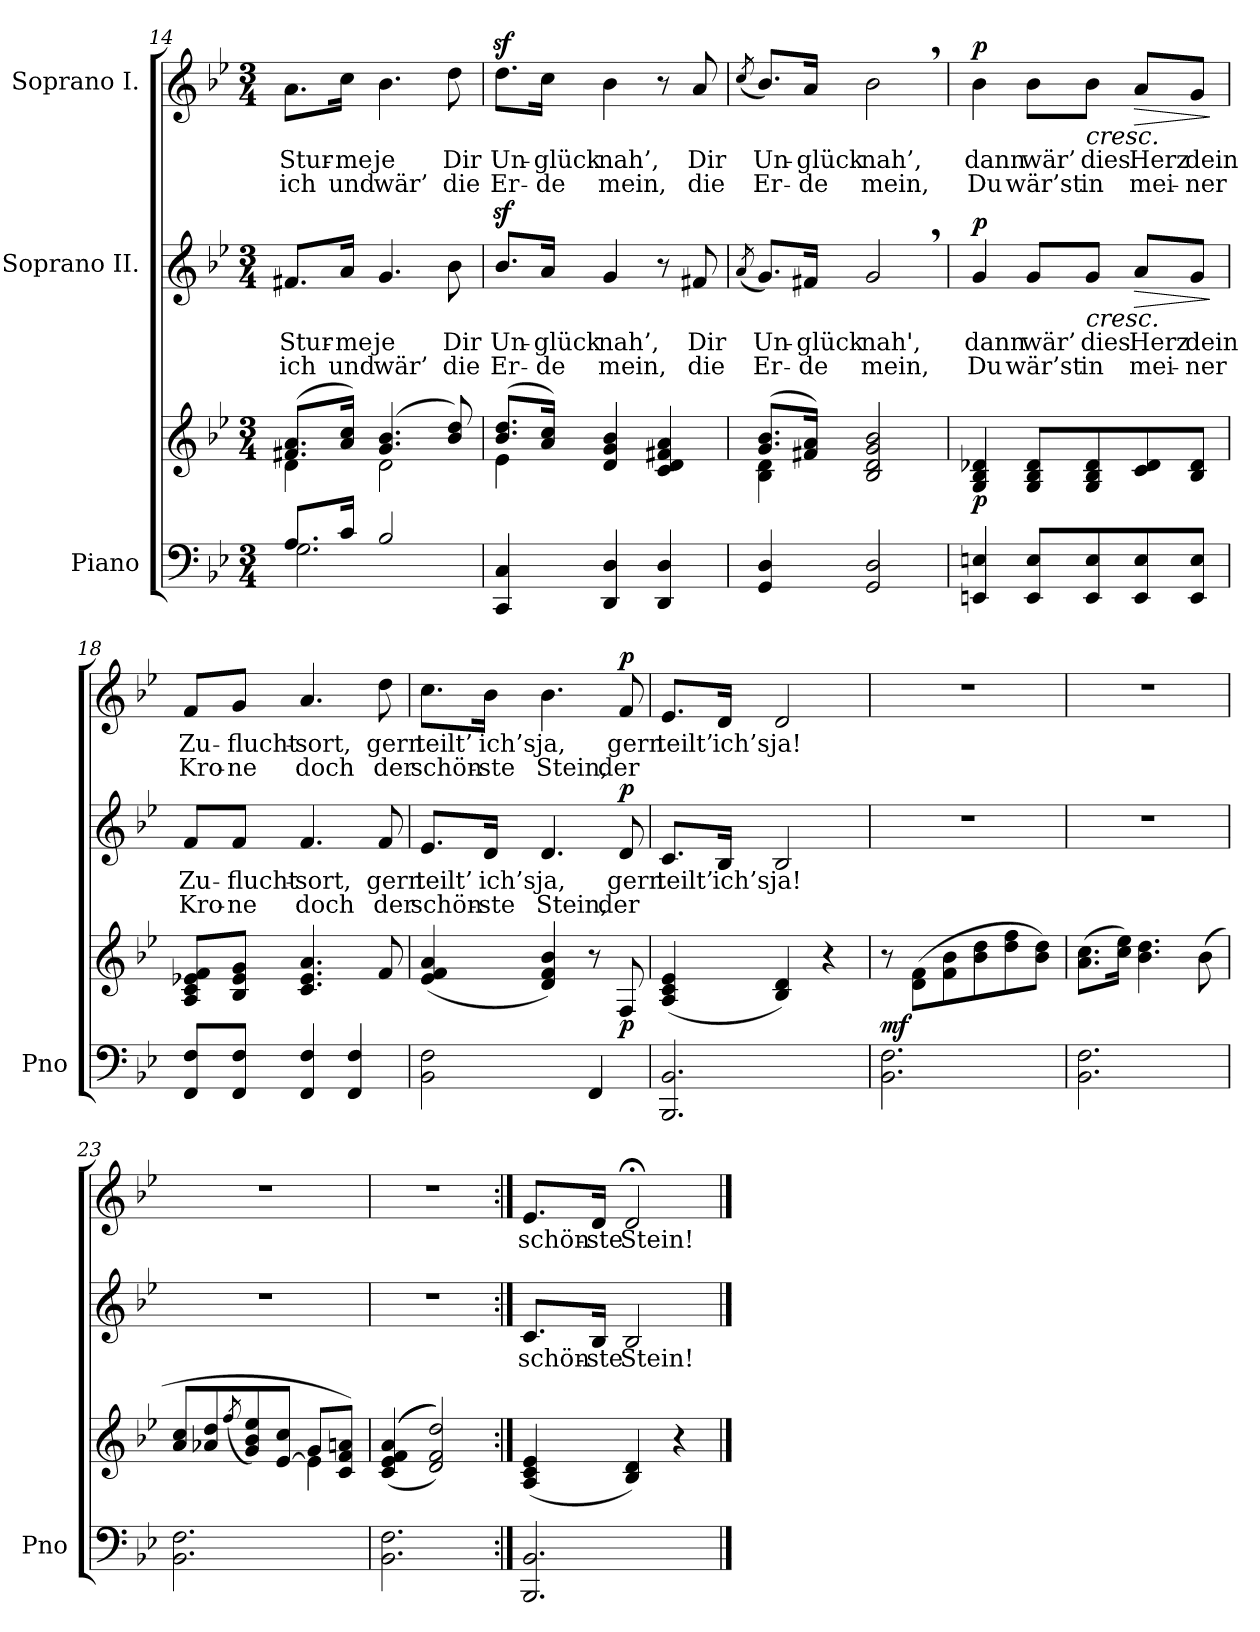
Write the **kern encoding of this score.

**kern	**kern	**dynam	**kern	**text	**text	**dynam	**kern	**text	**text	**dynam
*part3	*part3	*part3	*part2	*part2	*part2	*part2	*part1	*part1	*part1	*part1
*staff4	*staff3	*staff3/4	*staff2	*staff2	*staff2	*staff2	*staff1	*staff1	*staff1	*staff1
*I"Piano	*	*	*I"Soprano II.	*	*	*	*I"Soprano I.	*	*	*
*I'Pno	*	*	*	*	*	*	*	*	*	*
*clefF4	*clefG2	*	*clefG2	*	*	*	*clefG2	*	*	*
*k[b-e-]	*k[b-e-]	*	*k[b-e-]	*	*	*	*k[b-e-]	*	*	*
*M3/4	*M3/4	*	*M3/4	*	*	*	*M3/4	*	*	*
=14	=14	=14	=14	=14	=14	=14	=14	=14	=14	=14
*^	*^	*	*	*	*	*	*	*	*	*
!	!	!	!	!	!	!LO:LY:b	!LO:LY:b	!	!	!LO:LY:b	!LO:LY:b	!
8.A/L	2.G\	(8.f#X/ 8.a/L	4d\	.	8.f#X/L	Stur-	ich	.	8.a\L	Stur-	ich	.
!	!	!	!	!	!	!LO:LY:b	!LO:LY:b	!	!	!LO:LY:b	!LO:LY:b	!
16c/Jk	.	16a/ 16cc/Jk)	.	.	16a/Jk	-me	und	.	16cc\Jk	-me	und	.
!	!	!	!	!	!	!LO:LY:b	!LO:LY:b	!	!	!LO:LY:b	!LO:LY:b	!
2B-/	.	(4.g/ 4.b-/	2d\	.	4.g/	je	wär’	.	4.b-\	je	wär’	.
!	!	!	!	!	!	!LO:LY:b	!LO:LY:b	!	!	!LO:LY:b	!LO:LY:b	!
.	.	8b-/ 8dd/)	.	.	8b-\	Dir	die	.	8dd\	Dir	die	.
*v	*v	*	*	*	*	*	*	*	*	*	*	*
=15	=15	=15	=15	=15	=15	=15	=15	=15	=15	=15	=15
!	!	!	!	!	!LO:LY:b	!LO:LY:b	!	!	!LO:LY:b	!LO:LY:b	!
4CC/ 4C/	(8.b-/ 8.dd/L	4e-\	.	8.b-z>/L	Un-	Er-	.	8.ddz>\L	Un-	Er-	.
!	!	!	!	!	!LO:LY:b	!LO:LY:b	!	!	!LO:LY:b	!LO:LY:b	!
.	16a/ 16cc/Jk)	.	.	16a/Jk	-glück	-de	.	16cc\Jk	-glück	-de	.
!	!	!	!	!	!LO:LY:b	!LO:LY:b	!	!	!LO:LY:b	!LO:LY:b	!
4DD/ 4D/	4d/ 4g/ 4b-/	2ryy	.	4g/	nah’,	mein,	.	4b-\	nah’,	mein,	.
4DD/ 4D/	4c/ 4d/ 4f#X/ 4a/	.	.	8r	.	.	.	8r	.	.	.
!	!	!	!	!	!LO:LY:b	!LO:LY:b	!	!	!LO:LY:b	!LO:LY:b	!
.	.	.	.	8f#X/	Dir	die	.	8a/	Dir	die	.
=16	=16	=16	=16	=16	=16	=16	=16	=16	=16	=16	=16
.	.	.	.	(8qa/	.	.	.	(8qcc/	.	.	.
!	!	!	!	!	!LO:LY:b	!LO:LY:b	!	!	!LO:LY:b	!LO:LY:b	!
4GG/ 4D/	(8.g/ 8.b-/L	4B-\ 4d\	.	8.g/L)	Un-	Er-	.	8.b-/L)	Un-	Er-	.
!	!	!	!	!	!LO:LY:b	!LO:LY:b	!	!	!LO:LY:b	!LO:LY:b	!
.	16f#X/ 16a/Jk)	.	.	16f#X/Jk	-glück	-de	.	16a/Jk	-glück	-de	.
!	!	!	!	!	!LO:LY:b	!LO:LY:b	!	!	!LO:LY:b	!LO:LY:b	!
2GG/ 2D/	2B-/ 2d/ 2g/ 2b-/	2ryy	.	2g,/	nah',	mein,	.	2b-,\	nah’,	mein,	.
!!LO:LB:g=z
=17	=17	=17	=17	=17	=17	=17	=17	=17	=17	=17	=17
!	!	!	!LO:DY:b	!	!LO:LY:b	!LO:LY:b	!LO:DY:a	!	!LO:LY:b	!LO:LY:b	!LO:DY:a
*	*v	*v	*	*	*	*	*	*	*	*	*
4EEn/ 4En/	4G/ 4B-/ 4d-X/	p	4g/	dann	Du	p	4b-\	dann	Du	p
!	!	!	!	!LO:LY:b	!LO:LY:b	!	!	!LO:LY:b	!LO:LY:b	!
8EE/ 8E/L	8G/ 8B-/ 8d-/L	.	8g/L	wär’	wär’st	.	8b-\L	wär’	wär’st	.
!	!	!	!	!LO:LY:b	!LO:LY:b	!LO:HP:b	!	!LO:LY:b	!LO:LY:b	!LO:HP:b
8EE/ 8E/	8G/ 8B-/ 8d-/	.	8g/J	dies	in	<	8b-\J	dies	in	<
!	!	!	!	!LO:LY:b	!LO:LY:b	!LO:HP:b	!	!LO:LY:b	!LO:LY:b	!LO:HP:b
8EE/ 8E/	8c/ 8d-/	.	8a/L	Herz	mei-	>	8a/L	Herz	mei-	>
!	!	!	!	!LO:LY:b	!LO:LY:b	!	!	!LO:LY:b	!LO:LY:b	!
8EE/ 8E/J	8B-/ 8d-/J	.	8g/J	dein	-ner	[	8g/J	dein	-ner	[
.	.	.	.	.	.	]	.	.	.	]
=18	=18	=18	=18	=18	=18	=18	=18	=18	=18	=18
!	!	!	!	!LO:LY:b	!LO:LY:b	!	!	!LO:LY:b	!LO:LY:b	!
8FF/ 8F/L	8A/ 8c/ 8e-X/ 8f/L	.	8f/L	Zu-	Kro-	.	8f/L	Zu-	Kro-	.
!	!	!	!	!LO:LY:b	!LO:LY:b	!	!	!LO:LY:b	!LO:LY:b	!
8FF/ 8F/J	8B-/ 8e-/ 8g/J	.	8f/J	-flucht-	-ne	.	8g/J	-flucht-	-ne	.
!	!	!	!	!LO:LY:b	!LO:LY:b	!	!	!LO:LY:b	!LO:LY:b	!
4FF/ 4F/	4.c/ 4.e-/ 4.a/	.	4.f/	-sort,	doch	.	4.a/	-sort,	doch	.
4FF/ 4F/	.	.	.	.	.	.	.	.	.	.
!	!	!	!	!LO:LY:b	!LO:LY:b	!	!	!LO:LY:b	!LO:LY:b	!
.	8f/	.	8f/	gern	der	.	8dd\	gern	der	.
=19	=19	=19	=19	=19	=19	=19	=19	=19	=19	=19
!	!	!	!	!LO:LY:b	!LO:LY:b	!	!	!LO:LY:b	!LO:LY:b	!
2BB-\ 2F\	(>4e-/ 4f/ 4a/	.	8.e-/L	teilt’	schön-	.	8.cc\L	teilt’	schön-	.
!	!	!	!	!LO:LY:b	!LO:LY:b	!	!	!LO:LY:b	!LO:LY:b	!
.	.	.	16d/Jk	ich’s	-ste	.	16b-\Jk	ich’s	-ste	.
!	!	!	!	!LO:LY:b	!LO:LY:b	!	!	!LO:LY:b	!LO:LY:b	!
.	4d/ 4f/ 4b-/)	.	4.d/	ja,	Stein,	.	4.b-\	ja,	Stein,	.
4FF/	8r	.	.	.	.	.	.	.	.	.
!	!	!LO:DY:b	!	!LO:LY:b	!LO:LY:b	!LO:DY:a	!	!LO:LY:b	!LO:LY:b	!LO:DY:a
.	8F/	p	8d/	gern	der	p	8f/	gern	der	p
=20	=20	=20	=20	=20	=20	=20	=20	=20	=20	=20
!	!	!	!	!LO:LY:b	!	!	!	!LO:LY:b	!	!
2.BBB-/ 2.BB-/	(>4A/ 4c/ 4e-/	.	8.c/L	teilt’	.	.	8.e-/L	teilt’	.	.
!	!	!	!	!LO:LY:b	!	!	!	!LO:LY:b	!	!
.	.	.	16B-/Jk	ich’s	.	.	16d/Jk	ich’s	.	.
!	!	!	!	!LO:LY:b	!	!	!	!LO:LY:b	!	!
.	4B-/ 4d/)	.	2B-/	ja!	.	.	2d/	ja!	.	.
.	4r	.	.	.	.	.	.	.	.	.
!!LO:LB:g=z
=21	=21	=21	=21	=21	=21	=21	=21	=21	=21	=21
!	!	!LO:DY:b	!	!	!	!	!	!	!	!
2.BB-\ 2.F\	8r	mf	2.r	.	.	.	2.r	.	.	.
.	(8d\ 8f\L	.	.	.	.	.	.	.	.	.
.	8f\ 8b-\	.	.	.	.	.	.	.	.	.
.	8b-\ 8dd\	.	.	.	.	.	.	.	.	.
.	8dd\ 8ff\	.	.	.	.	.	.	.	.	.
.	8b-\ 8dd\J)	.	.	.	.	.	.	.	.	.
=22	=22	=22	=22	=22	=22	=22	=22	=22	=22	=22
2.BB-\ 2.F\	(8.a\ 8.cc\L	.	2.r	.	.	.	2.r	.	.	.
.	16cc\ 16ee-\Jk)	.	.	.	.	.	.	.	.	.
.	4.b-\ 4.dd\	.	.	.	.	.	.	.	.	.
.	(8b-\	.	.	.	.	.	.	.	.	.
=23	=23	=23	=23	=23	=23	=23	=23	=23	=23	=23
*	*^	*	*	*	*	*	*	*	*	*
2.BB-\ 2.F\	8a/ 8cc/L	4ryy	.	2.r	.	.	.	2.r	.	.	.
.	8a-X/ 8dd/	.	.	.	.	.	.	.	.	.	.
.	(8qff/	.	.	.	.	.	.	.	.	.	.
.	8g/ 8b-/ 8ee-/)	4ryy	.	.	.	.	.	.	.	.	.
.	[<8e-/ 8cc/J	.	.	.	.	.	.	.	.	.	.
.	8g/L	4e-\]	.	.	.	.	.	.	.	.	.
.	8c/ 8f/ 8an/J)	.	.	.	.	.	.	.	.	.	.
*	*v	*v	*	*	*	*	*	*	*	*	*
=24	=24	=24	=24	=24	=24	=24	=24	=24	=24	=24
2.BB-\ 2.F\	(>((4c/ 4e-/ 4f/ 4a/	.	2.r	.	.	.	2.r	.	.	.
.	2d/ 2f/ 2dd/)))	.	.	.	.	.	.	.	.	.
=25:|!	=25:|!	=25:|!	=25:|!	=25:|!	=25:|!	=25:|!	=25:|!	=25:|!	=25:|!	=25:|!
!	!	!	!	!LO:LY:b	!	!	!	!LO:LY:b	!	!
2.BBB-/ 2.BB-/	(<4A/ 4c/ 4e-/	.	8.c/L	schön-	.	.	8.e-/L	schön-	.	.
!	!	!	!	!LO:LY:b	!	!	!	!LO:LY:b	!	!
.	.	.	16B-/Jk	-ste	.	.	16d/Jk	-ste	.	.
!	!	!	!	!LO:LY:b	!	!	!	!LO:LY:b	!	!
.	4B-/ 4d/)	.	2B-/	Stein!	.	.	2d;</	Stein!	.	.
.	4r	.	.	.	.	.	.	.	.	.
==	==	==	==	==	==	==	==	==	==	==
*-	*-	*-	*-	*-	*-	*-	*-	*-	*-	*-
